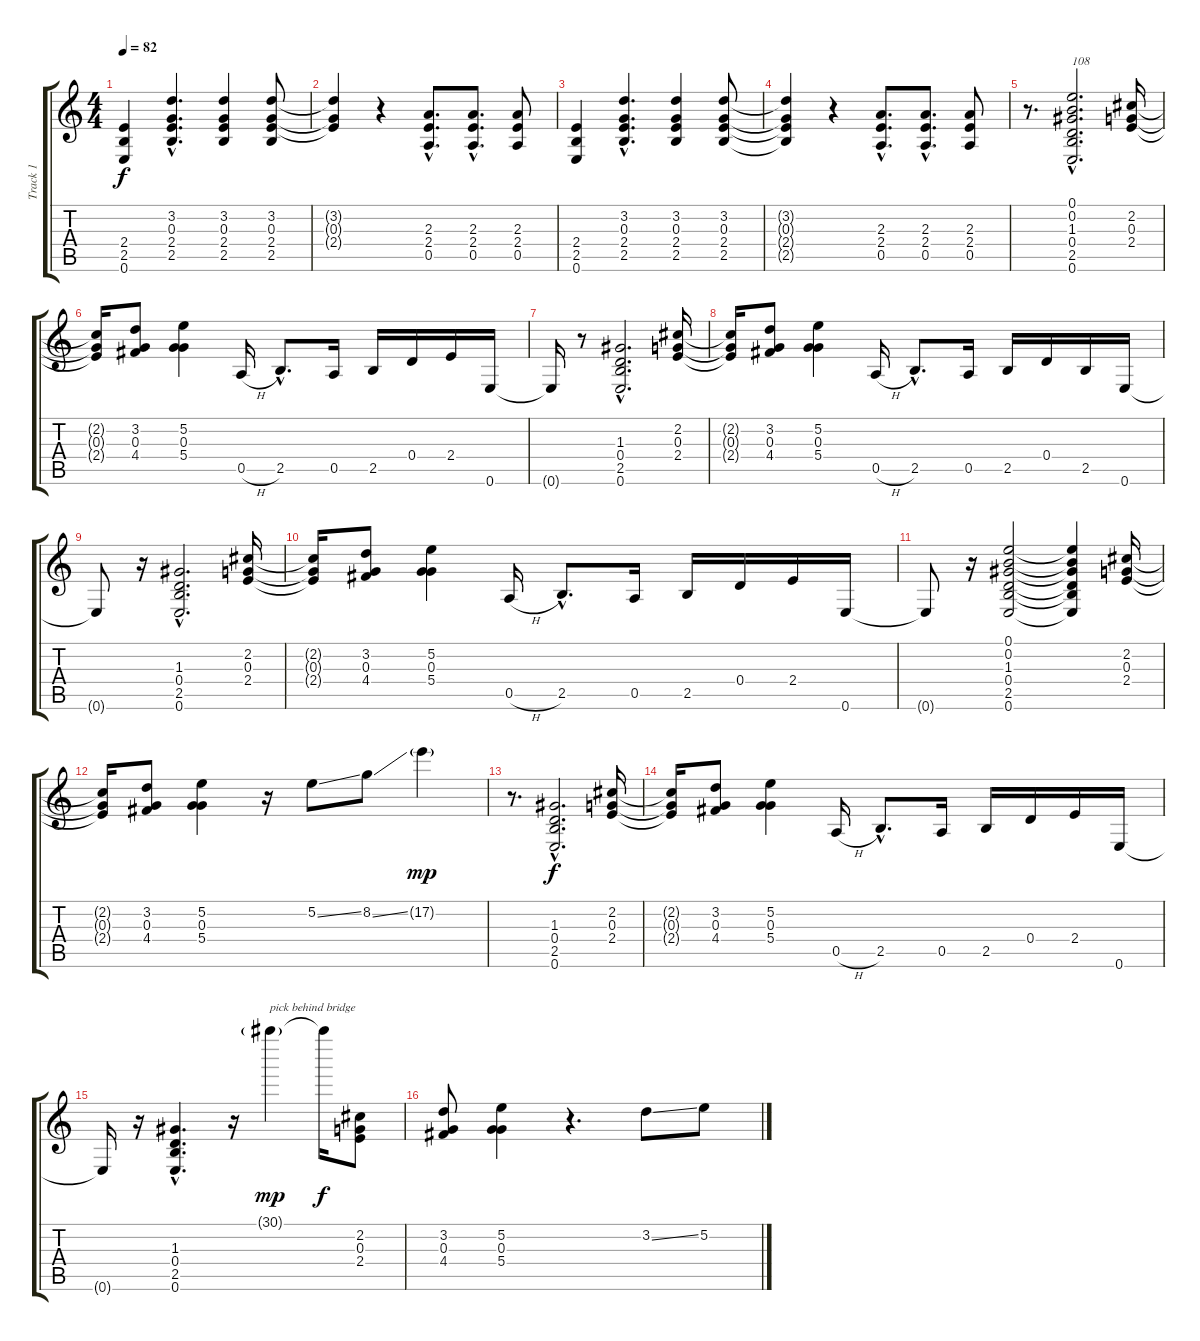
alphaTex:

\track ("Track 1" "Track 1") {instrument electricguitarjazz}
\staff {score tabs}
\tuning (E4 B3 G3 D3 A2 E2) {hide}
\ts (4 4)
\tempo 82
\clef g2
\ks c
(2.4 2.5 0.6).4{dy f} (3.2{hac} 0.3{hac} 2.4{hac} 2.5{hac}).4{d} (3.2 0.3 2.4 2.5).4 (3.2 0.3 2.4 2.5).8 |
(3.2{t} 0.3{t} 2.4{t}).4 r.4 (2.3{hac} 2.4{hac} 0.5{hac}).8{d} (2.3{hac} 2.4{hac} 0.5{hac}).8{d} (2.3 2.4 0.5).8 |
(2.4 2.5 0.6).4 (3.2{hac} 0.3{hac} 2.4{hac} 2.5{hac}).4{d} (3.2 0.3 2.4 2.5).4 (3.2 0.3 2.4 2.5).8 |
(3.2{t} 0.3{t} 2.4{t} 2.5{t}).4 r.4 (2.3{hac} 2.4{hac} 0.5{hac}).8{d} (2.3{hac} 2.4{hac} 0.5{hac}).8{d} (2.3 2.4 0.5).8 |
r.8{d} (0.1{hac} 0.2{hac} 1.3{hac} 0.4{hac} 2.5{hac} 0.6{hac}).2{d txt "108"} (2.2 0.3 2.4).16 |
(2.2{t} 0.3{t} 2.4{t}).16 (3.2 0.3 4.4).8 (5.2 0.3 5.4).4 0.5{h}.16 2.5{hac}.8{d} 0.5.16 2.5.16 0.4.16 2.4.16 0.6.16 |
0.6{t}.16 r.8 (1.3{hac} 0.4{hac} 2.5{hac} 0.6{hac}).2{d} (2.2 0.3 2.4).16 |
(2.2{t} 0.3{t} 2.4{t}).16 (3.2 0.3 4.4).8 (5.2 0.3 5.4).4 0.5{h}.16 2.5{hac}.8{d} 0.5.16 2.5.16 0.4.16 2.5.16 0.6.16 |
0.6{t}.8 r.16 (1.3{hac} 0.4{hac} 2.5{hac} 0.6{hac}).2{d} (2.2 0.3 2.4).16 |
(2.2{t} 0.3{t} 2.4{t}).16 (3.2 0.3 4.4).8 (5.2 0.3 5.4).4 0.5{h}.16 2.5{hac}.8{d} 0.5.16 2.5.16 0.4.16 2.4.16 0.6.16 |
0.6{t}.8 r.16 (0.1 0.2 1.3 0.4 2.5 0.6).2 (0.1{t} 0.2{t} 1.3{t} 0.4{t} 2.5{t} 0.6{t}).4 (2.2 0.3 2.4).16 |
(2.2{t} 0.3{t} 2.4{t}).16 (3.2 0.3 4.4).8 (5.2 0.3 5.4).4 r.16 5.2{ss}.8 8.2{ss}.8 17.2{g}.4{dy mp} |
r.8{d} (1.3{hac} 0.4{hac} 2.5{hac} 0.6{hac}).2{d dy f} (2.2 0.3 2.4).16 |
(2.2{t} 0.3{t} 2.4{t}).16 (3.2 0.3 4.4).8 (5.2 0.3 5.4).4 0.5{h}.16 2.5{hac}.8{d} 0.5.16 2.5.16 0.4.16 2.4.16 0.6.16 |
0.6{t}.16 r.16 (1.3{hac} 0.4{hac} 2.5{hac} 0.6{hac}).4{d} r.16 30.1{g}.4{txt "pick behind bridge" dy mp} 30.1{t}.16{dy f} (2.2 0.3 2.4).8 |
(3.2 0.3 4.4).8 (5.2 0.3 5.4).4 r.4{d} 3.2{ss}.8 5.2.8
